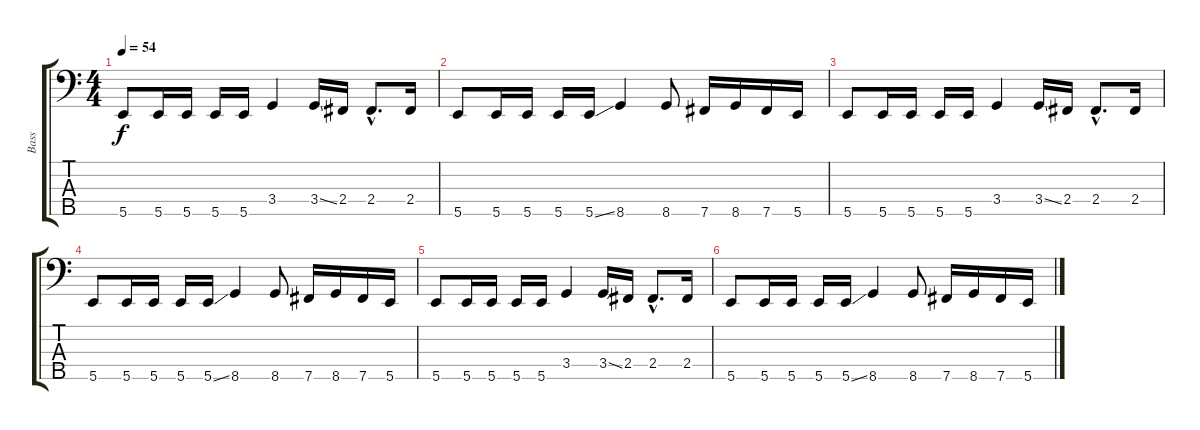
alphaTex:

\track ("Bass" "Bass") {instrument electricbasspick}
\staff {score tabs}
\tuning (G2 D2 A1 E1 B0) {hide}
\ts (4 4)
\tempo 54
\clef f4
\ks c
5.5.8{dy f} 5.5.16 5.5.16 5.5.16 5.5.16 3.4.4 3.4{ss}.16 2.4.16 2.4{hac}.8{d} 2.4.16 |
5.5.8 5.5.16 5.5.16 5.5.16 5.5{ss}.16 8.5.4 8.5.8 7.5.16 8.5.16 7.5.16 5.5.16 |
5.5.8{volume 8} 5.5.16 5.5.16 5.5.16 5.5.16 3.4.4 3.4{ss}.16 2.4.16 2.4{hac}.8{d} 2.4.16 |
5.5.8 5.5.16 5.5.16 5.5.16 5.5{ss}.16 8.5.4 8.5.8 7.5.16 8.5.16 7.5.16 5.5.16 |
5.5.8{volume 0} 5.5.16 5.5.16 5.5.16 5.5.16 3.4.4 3.4{ss}.16 2.4.16 2.4{hac}.8{d} 2.4.16 |
5.5.8 5.5.16 5.5.16 5.5.16 5.5{ss}.16 8.5.4 8.5.8 7.5.16 8.5.16 7.5.16 5.5.16
